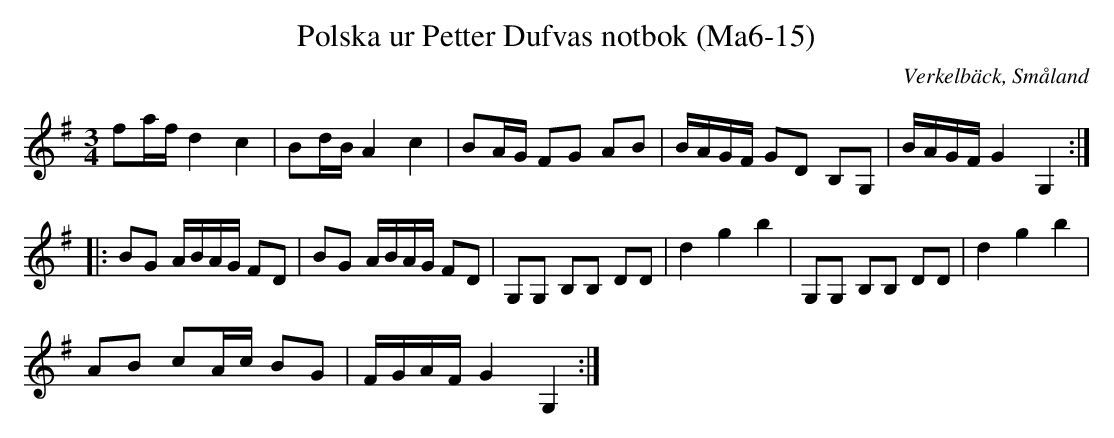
X:1
T:Polska ur Petter Dufvas notbok (Ma6-15)
O:Verkelbäck, Småland
M:3/4
L:1/8
K:G
fa/f/ d2c2|Bd/B/ A2 c2|BA/G/ FG AB|B/A/G/F/ GD B,G,|B/A/G/F/ G2G,2:|
|:BG A/B/A/G/ FD|BG A/B/A/G/ FD|G,G, B,B, DD|d2 g2 b2|G,G, B,B, DD|d2 g2 b2|
AB cA/c/ BG|F/G/A/F/ G2 G,2:|
